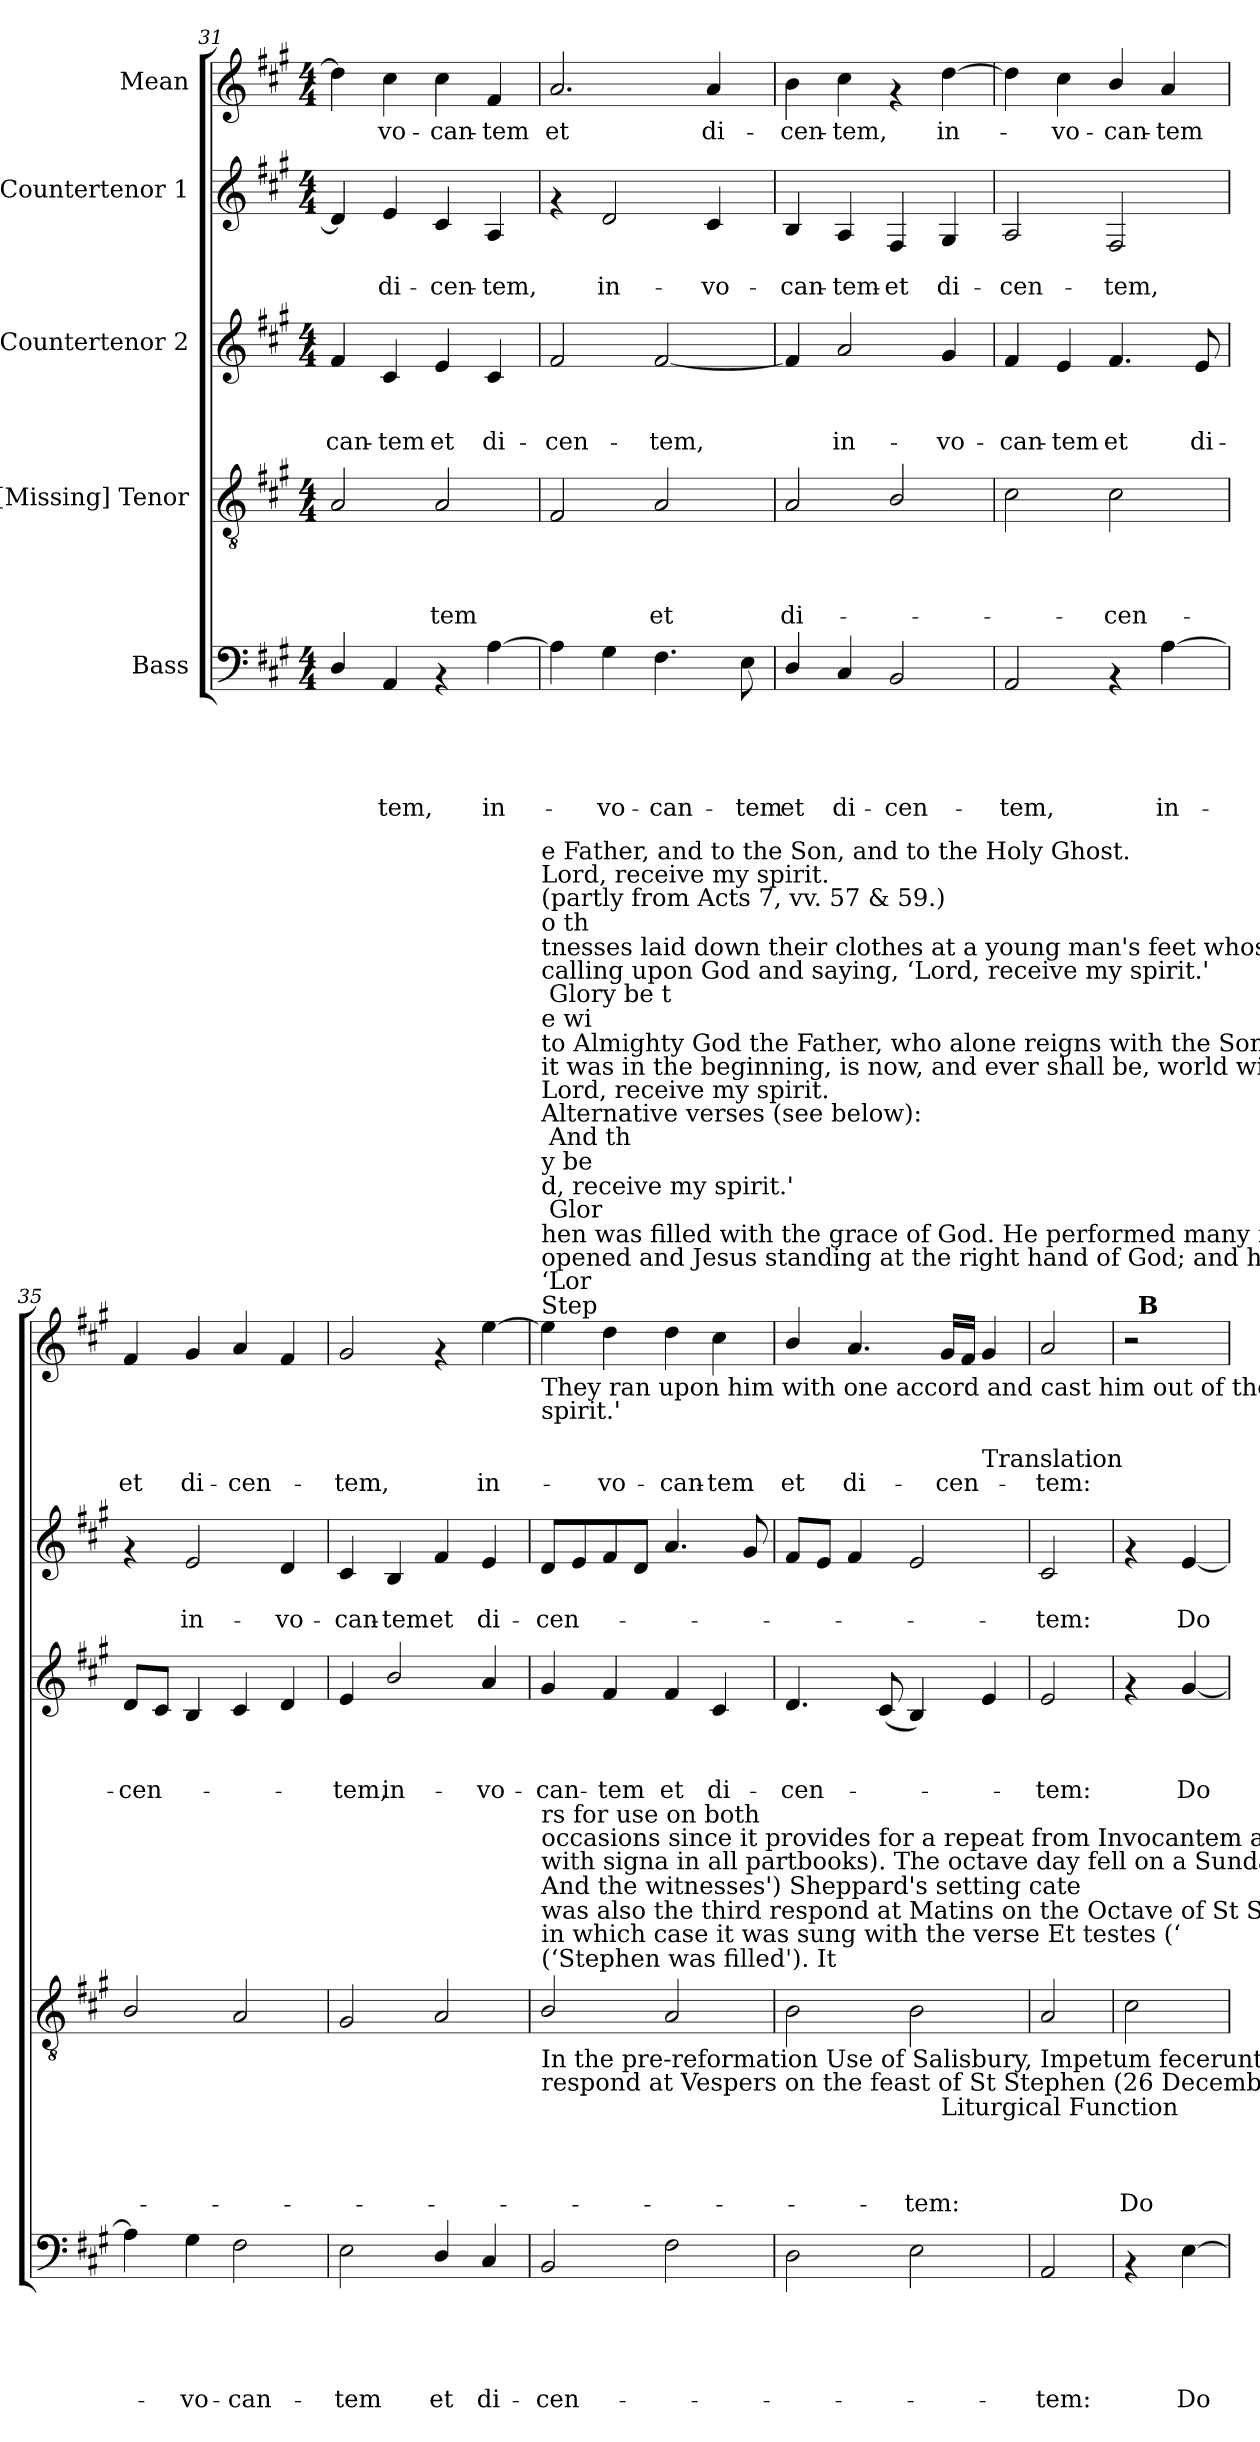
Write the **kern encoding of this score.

**kern	**text	**text	**text	**text	**text	**kern	**text	**text	**text	**text	**kern	**text	**text	**text	**kern	**text	**text	**kern	**text
*part5	*part5	*part5	*part5	*part5	*part5	*part4	*part4	*part4	*part4	*part4	*part3	*part3	*part3	*part3	*part2	*part2	*part2	*part1	*part1
*staff5	*staff5	*staff5	*staff5	*staff5	*staff5	*staff4	*staff4	*staff4	*staff4	*staff4	*staff3	*staff3	*staff3	*staff3	*staff2	*staff2	*staff2	*staff1	*staff1
*I"Bass	*	*	*	*	*	*I"[Missing] Tenor	*	*	*	*	*I"Countertenor 2	*	*	*	*I"Countertenor 1	*	*	*I"Mean	*
!!LO:LB:g=z
*clefF4	*	*	*	*	*	*clefGv2	*	*	*	*	*clefG2	*	*	*	*clefG2	*	*	*clefG2	*
*k[f#c#g#]	*	*	*	*	*	*k[f#c#g#]	*	*	*	*	*k[f#c#g#]	*	*	*	*k[f#c#g#]	*	*	*k[f#c#g#]	*
*A:	*	*	*	*	*	*A:	*	*	*	*	*A:	*	*	*	*A:	*	*	*A:	*
*M4/4	*	*	*	*	*	*M4/4	*	*	*	*	*M4/4	*	*	*	*M4/4	*	*	*M4/4	*
=31	=31	=31	=31	=31	=31	=31	=31	=31	=31	=31	=31	=31	=31	=31	=31	=31	=31	=31	=31
!	!	!	!	!	!	!	!	!	!	!	!	!	!	!LO:LY:b	!	!	!	!	!
4D/	.	.	.	.	.	2A/	.	.	.	.	4f#/	.	.	-can-	4d/]	.	.	4dd\]	.
!	!	!	!	!	!LO:LY:b	!	!	!	!	!	!	!	!	!LO:LY:b	!	!	!LO:LY:b	!	!LO:LY:b
4AA/	.	.	.	.	-tem,	.	.	.	.	.	4c#/	.	.	-tem	4e/	.	di-	4cc#\	-vo-
!	!	!	!	!	!	!	!	!	!	!LO:LY:b	!	!	!	!LO:LY:b	!	!	!LO:LY:b	!	!LO:LY:b
4rAA	.	.	.	.	.	2A/	.	.	.	-tem	4e/	.	.	et	4c#/	.	-cen-	4cc#\	-can-
!	!	!	!	!	!LO:LY:b	!	!	!	!	!	!	!	!	!LO:LY:b	!	!	!LO:LY:b	!	!LO:LY:b
[>4A\	.	.	.	.	in-	.	.	.	.	.	4c#/	.	.	di-	4A/	.	-tem,	4f#/	-tem
=32!	=32!	=32!	=32!	=32!	=32!	=32!	=32!	=32!	=32!	=32!	=32!	=32!	=32!	=32!	=32!	=32!	=32!	=32!	=32!
!	!	!	!	!	!	!	!	!	!	!	!	!	!	!LO:LY:b	!	!	!	!	!LO:LY:b
4A\]	.	.	.	.	.	2F#/	.	.	.	.	2f#/	.	.	-cen-	4rf	.	.	2.a/	et
!	!	!	!	!	!LO:LY:b	!	!	!	!	!	!	!	!	!	!	!	!LO:LY:b	!	!
4G#\	.	.	.	.	-vo-	.	.	.	.	.	.	.	.	.	2d/	.	in-	.	.
!	!	!	!	!	!LO:LY:b	!	!	!	!	!LO:LY:b	!	!	!	!LO:LY:b	!	!	!	!	!
4.F#\	.	.	.	.	-can-	2A/	.	.	.	et	[<2f#/	.	.	-tem,	.	.	.	.	.
!	!	!	!	!	!	!	!	!	!	!	!	!	!	!	!	!	!LO:LY:b	!	!LO:LY:b
.	.	.	.	.	.	.	.	.	.	.	.	.	.	.	4c#/	.	-vo-	4a/	di-
!	!	!	!	!	!LO:LY:b	!	!	!	!	!	!	!	!	!	!	!	!	!	!
8E\	.	.	.	.	-tem	.	.	.	.	.	.	.	.	.	.	.	.	.	.
=33!	=33!	=33!	=33!	=33!	=33!	=33!	=33!	=33!	=33!	=33!	=33!	=33!	=33!	=33!	=33!	=33!	=33!	=33!	=33!
!	!	!	!	!	!LO:LY:b	!	!	!	!	!LO:LY:b	!	!	!	!	!	!	!LO:LY:b	!	!LO:LY:b
4D/	.	.	.	.	et	2A/	.	.	.	di-	4f#/]	.	.	.	4B/	.	-can-	4b\	-cen-
!	!	!	!	!	!LO:LY:b	!	!	!	!	!	!	!	!	!LO:LY:b	!	!	!LO:LY:b	!	!LO:LY:b
4C#/	.	.	.	.	di-	.	.	.	.	.	2a/	.	.	in-	4A/	.	-tem-	4cc#\	-tem,
!	!	!	!	!	!LO:LY:b	!	!	!	!	!	!	!	!	!	!	!	!LO:LY:b	!	!
2BB/	.	.	.	.	-cen-	2B/	.	.	.	.	.	.	.	.	4F#/	.	-et	4rf	.
!	!	!	!	!	!	!	!	!	!	!	!	!	!	!LO:LY:b	!	!	!LO:LY:b	!	!LO:LY:b
.	.	.	.	.	.	.	.	.	.	.	4g#/	.	.	-vo-	4G#/	.	di-	[>4dd\	in-
=34!	=34!	=34!	=34!	=34!	=34!	=34!	=34!	=34!	=34!	=34!	=34!	=34!	=34!	=34!	=34!	=34!	=34!	=34!	=34!
!	!	!	!	!	!LO:LY:b	!	!	!	!	!	!	!	!	!LO:LY:b	!	!	!LO:LY:b	!	!
2AA/	.	.	.	.	-tem,	2c#\	.	.	.	.	4f#/	.	.	-can-	2A/	.	-cen-	4dd\]	.
!	!	!	!	!	!	!	!	!	!	!	!	!	!	!LO:LY:b	!	!	!	!	!LO:LY:b
.	.	.	.	.	.	.	.	.	.	.	4e/	.	.	-tem	.	.	.	4cc#\	-vo-
!	!	!	!	!	!	!	!	!	!	!LO:LY:b	!	!	!	!LO:LY:b	!	!	!LO:LY:b	!	!LO:LY:b
4rAA	.	.	.	.	.	2c#\	.	.	.	-cen-	4.f#/	.	.	et	2F#/	.	-tem,	4b/	-can-
!	!	!	!	!	!LO:LY:b	!	!	!	!	!	!	!	!	!	!	!	!	!	!LO:LY:b
[>4A\	.	.	.	.	in-	.	.	.	.	.	.	.	.	.	.	.	.	4a/	-tem
!	!	!	!	!	!	!	!	!	!	!	!	!	!	!LO:LY:b	!	!	!	!	!
.	.	.	.	.	.	.	.	.	.	.	8e/	.	.	di-	.	.	.	.	.
=35!	=35!	=35!	=35!	=35!	=35!	=35!	=35!	=35!	=35!	=35!	=35!	=35!	=35!	=35!	=35!	=35!	=35!	=35!	=35!
!	!	!	!	!	!	!	!	!	!	!	!	!	!	!LO:LY:b	!	!	!	!	!LO:LY:b
4A\]	.	.	.	.	.	2B/	.	.	.	.	8d/L	.	.	-cen-	4rf	.	.	4f#/	et
.	.	.	.	.	.	.	.	.	.	.	8c#/J	.	.	.	.	.	.	.	.
!	!	!	!	!	!LO:LY:b	!	!	!	!	!	!	!	!	!	!	!	!LO:LY:b	!	!LO:LY:b
4G#\	.	.	.	.	-vo-	.	.	.	.	.	4B/	.	.	.	2e/	.	in-	4g#/	di-
!	!	!	!	!	!LO:LY:b	!	!	!	!	!	!	!	!	!	!	!	!	!	!LO:LY:b
2F#\	.	.	.	.	-can-	2A/	.	.	.	.	4c#/	.	.	.	.	.	.	4a/	-cen-
!	!	!	!	!	!	!	!	!	!	!	!	!	!	!	!	!	!LO:LY:b	!	!
.	.	.	.	.	.	.	.	.	.	.	4d/	.	.	.	4d/	.	-vo-	4f#/	.
=36!	=36!	=36!	=36!	=36!	=36!	=36!	=36!	=36!	=36!	=36!	=36!	=36!	=36!	=36!	=36!	=36!	=36!	=36!	=36!
!	!	!	!	!	!LO:LY:b	!	!	!	!	!	!	!	!	!LO:LY:b	!	!	!LO:LY:b	!	!LO:LY:b
2E\	.	.	.	.	-tem	2G#/	.	.	.	.	4e/	.	.	-tem,	4c#/	.	-can-	2g#/	-tem,
!	!	!	!	!	!	!	!	!	!	!	!	!	!	!LO:LY:b	!	!	!LO:LY:b	!	!
.	.	.	.	.	.	.	.	.	.	.	2b/	.	.	in-	4B/	.	-tem	.	.
!	!	!	!	!	!LO:LY:b	!	!	!	!	!	!	!	!	!	!	!	!LO:LY:b	!	!
4D/	.	.	.	.	et	2A/	.	.	.	.	.	.	.	.	4f#/	.	et	4rf	.
!	!	!	!	!	!LO:LY:b	!	!	!	!	!	!	!	!	!LO:LY:b	!	!	!LO:LY:b	!	!LO:LY:b
4C#/	.	.	.	.	di-	.	.	.	.	.	4a/	.	.	-vo-	4e/	.	di-	[<4ee\	in-
!!LO:PB:g=z
=37!	=37!	=37!	=37!	=37!	=37!	=37!	=37!	=37!	=37!	=37!	=37!	=37!	=37!	=37!	=37!	=37!	=37!	=37!	=37!
!	!	!	!	!	!	!	!	!	!	!	!	!	!	!	!	!	!	!LO:TX:b:t=They ran upon him with one accord and cast him out of the city, calling upon God and saying, ‘Lord, receive my\nspirit.'\n	!
!	!	!	!	!	!	!	!	!	!	!	!	!	!	!	!	!	!	!LO:TX:t=Step	!
!	!	!	!	!	!	!	!	!	!	!	!	!	!	!	!	!	!	!LO:TX:t=hen was filled with the grace of God. He performed many miracles among the people. He saw heaven\nopened and Jesus standing at the right hand of God; and he said&colon;\n‘Lor	!
!	!	!	!	!	!	!	!	!	!	!	!	!	!	!	!	!	!	!LO:TX:t=d, receive my spirit.'\n Glor	!
!	!	!	!	!	!	!	!	!	!	!	!	!	!	!	!	!	!	!LO:TX:t=y be	!
!	!	!	!	!	!	!	!	!	!	!	!	!	!	!	!	!	!	!LO:TX:t=to Almighty God the Father, who alone reigns with the Son, and both of these with the Holy Spirit; as\nit was in the beginning, is now, and ever shall be, world without end. Amen.\nLord, receive my spirit.\nAlternative verses (see below)&colon;\n And th	!
!	!	!	!	!	!	!	!	!	!	!	!	!	!	!	!	!	!	!LO:TX:t=e wi	!
!	!	!	!	!	!	!	!	!	!	!	!	!	!	!	!	!	!	!LO:TX:t=tnesses laid down their clothes at a young man's feet whose name was Saul. And the stoned Stephen,\ncalling upon God and saying, ‘Lord, receive my spirit.'\n Glory be t	!
!	!	!	!	!	!	!	!	!	!	!	!	!	!	!	!	!	!	!LO:TX:t=o th	!
!	!	!	!	!	!	!	!	!	!	!	!	!	!	!	!	!	!	!LO:TX:t=e Father, and to the Son, and to the Holy Ghost.\nLord, receive my spirit.\n(partly from Acts 7, vv. 57 & 59.)	!
!	!	!	!	!	!	!LO:TX:b:t=In the pre-reformation Use of Salisbury, Impetum fecerunt unanimes was the third respond at Matins and the\nrespond at Vespers on the feast of St Stephen (26 December). On that day it was sung with the verse Stephanus Dei	!	!	!	!	!	!	!	!	!	!	!	!	!
!	!	!	!	!	!	!LO:TX:t=(‘Stephen was filled'). It	!	!	!	!	!	!	!	!	!	!	!	!	!
!	!	!	!	!	!	!LO:TX:t=was also the third respond at Matins on the Octave of St Stephen when it fell on a Sunday,\nin which case it was sung with the verse Et testes (‘	!	!	!	!	!	!	!	!	!	!	!	!	!
!	!	!	!	!	!	!LO:TX:t=And the witnesses')  Sheppard's setting cate	!	!	!	!	!	!	!	!	!	!	!	!	!
!	!	!	!	!	!	!LO:TX:t=rs for use on both\noccasions since it provides for a repeat from Invocantem as well as from Domine (both repeats are clearly marked\nwith signa in all partbooks). The octave day fell on a Sunday in 1530, 1536, 1541, 1547 and 1558.	!	!	!	!	!	!	!	!	!	!	!	!	!
!	!	!	!	!	!LO:LY:b	!	!	!	!	!	!	!	!	!LO:LY:b	!	!	!LO:LY:b	!	!
2BB/	.	.	.	.	-cen-	2B/	.	.	.	.	4g#/	.	.	-can-	8d/L	.	-cen-	4ee\]	.
.	.	.	.	.	.	.	.	.	.	.	.	.	.	.	8e/	.	.	.	.
!	!	!	!	!	!	!	!	!	!	!	!	!	!	!LO:LY:b	!	!	!	!	!LO:LY:b
.	.	.	.	.	.	.	.	.	.	.	4f#/	.	.	-tem	8f#/	.	.	4dd\	-vo-
.	.	.	.	.	.	.	.	.	.	.	.	.	.	.	8d/J	.	.	.	.
!	!	!	!	!	!	!	!	!	!	!	!	!	!	!LO:LY:b	!	!	!	!	!LO:LY:b
2F#\	.	.	.	.	.	2A/	.	.	.	.	4f#/	.	.	et	4.a/	.	.	4dd\	-can-
!	!	!	!	!	!	!	!	!	!	!	!	!	!	!LO:LY:b	!	!	!	!	!LO:LY:b
.	.	.	.	.	.	.	.	.	.	.	4c#/	.	.	di-	.	.	.	4cc#\	-tem
.	.	.	.	.	.	.	.	.	.	.	.	.	.	.	8g#/	.	.	.	.
=38!	=38!	=38!	=38!	=38!	=38!	=38!	=38!	=38!	=38!	=38!	=38!	=38!	=38!	=38!	=38!	=38!	=38!	=38!	=38!
!	!	!	!	!	!	!	!	!	!	!	!	!	!	!LO:LY:b	!	!	!	!	!LO:LY:b
*	*	*	*	*	*	*^	*	*	*	*	*	*	*	*	*	*	*	*	*
2D\	.	.	.	.	.	2B\	2ryy	.	.	.	.	4.d/	.	.	-cen-	8f#/L	.	.	4b/	et
.	.	.	.	.	.	.	.	.	.	.	.	.	.	.	.	8e/J	.	.	.	.
!	!	!	!	!	!	!	!	!	!	!	!	!	!	!	!	!	!	!	!	!LO:LY:b
.	.	.	.	.	.	.	.	.	.	.	.	.	.	.	.	4f#/	.	.	4.a/	di-
.	.	.	.	.	.	.	.	.	.	.	.	(8c#/	.	.	.	.	.	.	.	.
!	!	!	!	!	!	!	!	!	!	!	!LO:LY:b	!	!	!	!	!	!	!	!	!
2E\	.	.	.	.	.	2B\	8ryy	.	.	.	-tem:	4B/)	.	.	.	2e/	.	.	.	.
!	!	!	!	!	!	!	!LO:TX:b:t=Liturgical Function	!	!	!	!	!	!	!	!	!	!	!	!	!
!	!	!	!	!	!	!	!	!	!	!	!	!	!	!	!	!	!	!	!	!LO:LY:b
.	.	.	.	.	.	.	4.ryy	.	.	.	.	.	.	.	.	.	.	.	16g#/LL	-cen-
.	.	.	.	.	.	.	.	.	.	.	.	.	.	.	.	.	.	.	16f#/JJ	.
!	!	!	!	!	!	!	!	!	!	!	!	!	!	!	!	!	!	!	!LO:TX:b:t=Translation	!
.	.	.	.	.	.	.	.	.	.	.	.	4e/	.	.	.	.	.	.	4g#/	.
=39!	=39!	=39!	=39!	=39!	=39!	=39!	=39!	=39!	=39!	=39!	=39!	=39!	=39!	=39!	=39!	=39!	=39!	=39!	=39!	=39!
!	!	!	!	!	!LO:LY:b	!	!	!	!	!	!	!	!	!	!LO:LY:b	!	!	!LO:LY:b	!	!LO:LY:b
*	*	*	*	*	*	*v	*v	*	*	*	*	*	*	*	*	*	*	*	*	*
2AA/	.	.	.	.	-tem:	2A/	.	.	.	.	2e/	.	.	-tem:	2c#/	.	-tem:	2a/	-tem:
=40	=40	=40	=40	=40	=40	=40	=40	=40	=40	=40	=40	=40	=40	=40	=40	=40	=40	=40	=40
!	!	!	!	!	!	!	!	!	!	!LO:LY:b	!	!	!	!	!	!	!	!	!
*	*	*	*	*	*	*	*	*	*	*	*	*	*	*	*	*	*	*^	*
4rAA	.	.	.	.	.	2c#\	.	.	.	Do-	4rf	.	.	.	4rf	.	.	2r	32ryy	.
!	!	!	!	!	!	!	!	!	!	!	!	!	!	!	!	!	!	!	!LO:TX:a:B:t=B	!
.	.	.	.	.	.	.	.	.	.	.	.	.	.	.	.	.	.	.	4...ryy	.
!	!	!	!	!	!LO:LY:b	!	!	!	!	!	!	!	!	!LO:LY:b	!	!	!LO:LY:b	!	!	!
[>4E\	.	.	.	.	Do-	.	.	.	.	.	[<4g#/	.	.	Do-	[<4e/	.	Do-	.	.	.
*	*	*	*	*	*	*	*	*	*	*	*	*	*	*	*	*	*	*v	*v	*
=!	=!	=!	=!	=!	=!	=!	=!	=!	=!	=!	=!	=!	=!	=!	=!	=!	=!	=!	=!
*-	*-	*-	*-	*-	*-	*-	*-	*-	*-	*-	*-	*-	*-	*-	*-	*-	*-	*-	*-
